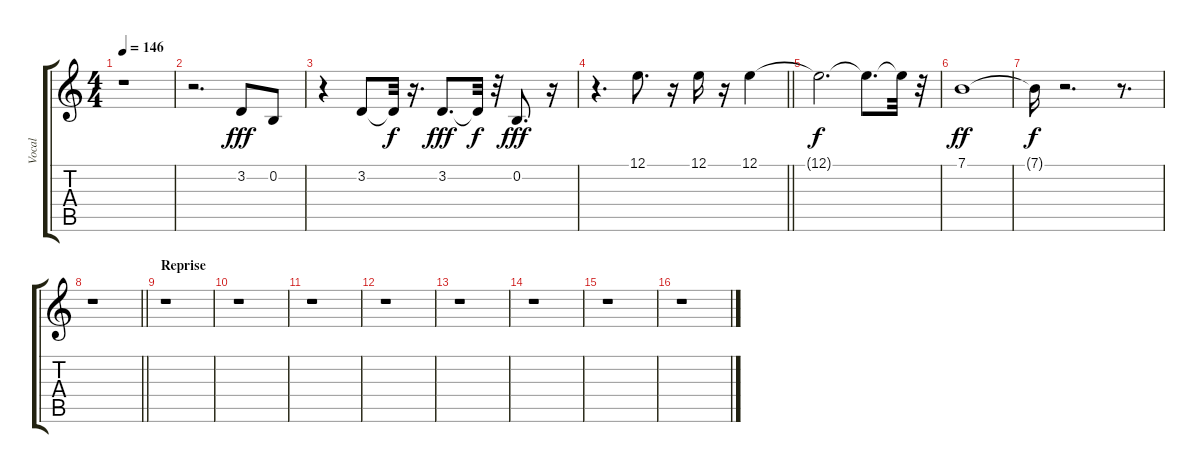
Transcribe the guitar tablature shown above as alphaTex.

\track ("Vocal" "Vocal") {instrument ocarina}
\staff {score tabs}
\tuning (E4 B3 G3 D3 A2 E2) {hide}
\ts (4 4)
\tempo 146
\clef g2
\ks c
r.1{dy f} |
r.2{d} 3.2.8{dy fff} 0.2.8 |
r.4 3.2.8 3.2{t}.32{dy f} r.16{d} 3.2.8{d dy fff} 3.2{t}.32{dy f} r.32 0.2.8{d dy fff} r.16 |
\barLineRight lightlight
r.4{d} 12.1.8{d} r.16 12.1.16 r.16 12.1.4 |
12.1{t}.2{d dy f} 12.1{t}.8{d} 12.1{t}.32 r.32 |
7.1.1{dy ff} |
7.1{t}.16{dy f} r.2{d} r.8{d} |
\barLineRight lightlight
r.1 |
\section ("" "Reprise")
r.1 |
r.1 |
r.1 |
r.1 |
r.1 |
r.1 |
r.1 |
r.1
